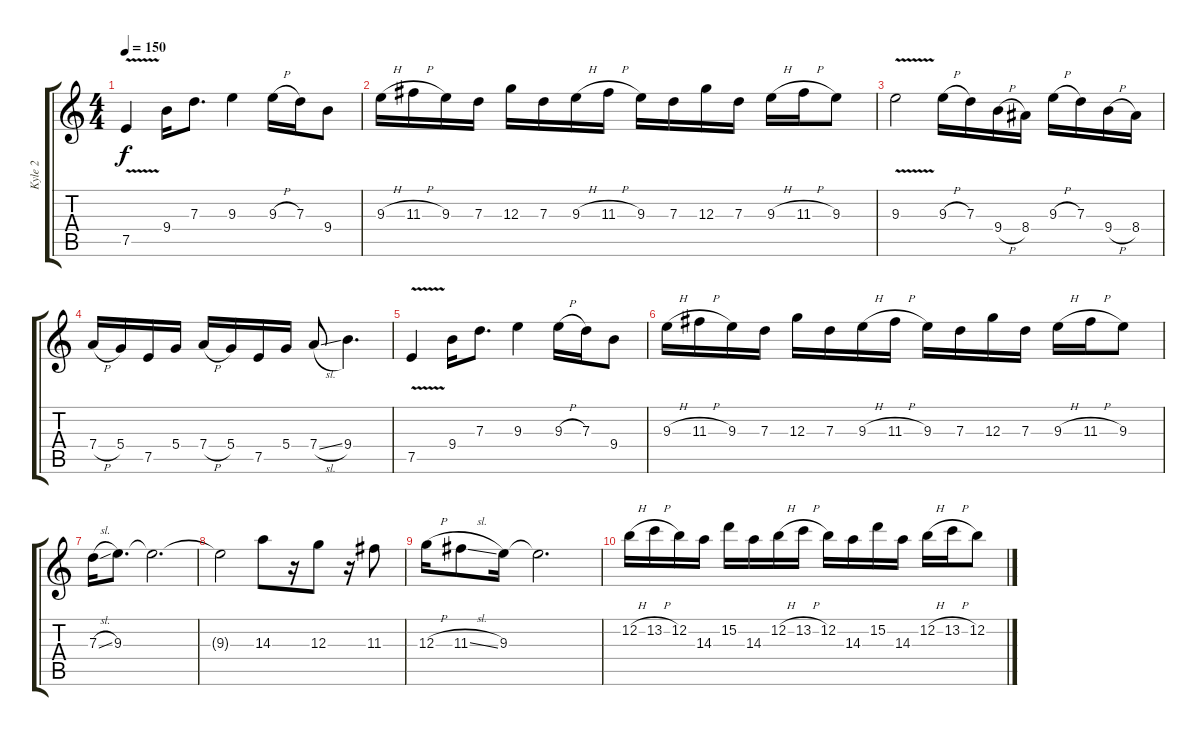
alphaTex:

\track ("Kyle 2" "Kyle 2") {instrument distortionguitar}
\staff {score tabs}
\tuning (E4 B3 G3 D3 A2 E2) {hide}
\ts (4 4)
\tempo 150
\clef g2
\ks c
7.5{v}.4{dy f} 9.4.16 7.3.8{d} 9.3.4 9.3{h}.16 7.3.16 9.4.8 |
9.3{h}.16 11.3{h}.16 9.3.16 7.3.16 12.3.16 7.3.16 9.3{h}.16 11.3{h}.16 9.3.16 7.3.16 12.3.16 7.3.16 9.3{h}.16 11.3{h}.16 9.3.8 |
9.3{v}.2 9.3{h}.16 7.3.16 9.4{h}.16 8.4.16 9.3{h}.16 7.3.16 9.4{h}.16 8.4.16 |
7.4{h}.16 5.4.16 7.5.16 5.4.16 7.4{h}.16 5.4.16 7.5.16 5.4.16 7.4{sl}.8 9.4.4{d} |
7.5{v}.4 9.4.16 7.3.8{d} 9.3.4 9.3{h}.16 7.3.16 9.4.8 |
9.3{h}.16 11.3{h}.16 9.3.16 7.3.16 12.3.16 7.3.16 9.3{h}.16 11.3{h}.16 9.3.16 7.3.16 12.3.16 7.3.16 9.3{h}.16 11.3{h}.16 9.3.8 |
7.3{sl}.16 9.3.8{d} 9.3{t}.2{d} |
9.3{t}.2 14.3.8 r.16 12.3.8 r.16 11.3.8 |
12.3{h}.16 11.3{sl}.8 9.3.16 9.3{t}.2{d} |
12.2{h}.16 13.2{h}.16 12.2.16 14.3.16 15.2.16 14.3.16 12.2{h}.16 13.2{h}.16 12.2.16 14.3.16 15.2.16 14.3.16 12.2{h}.16 13.2{h}.16 12.2.8
